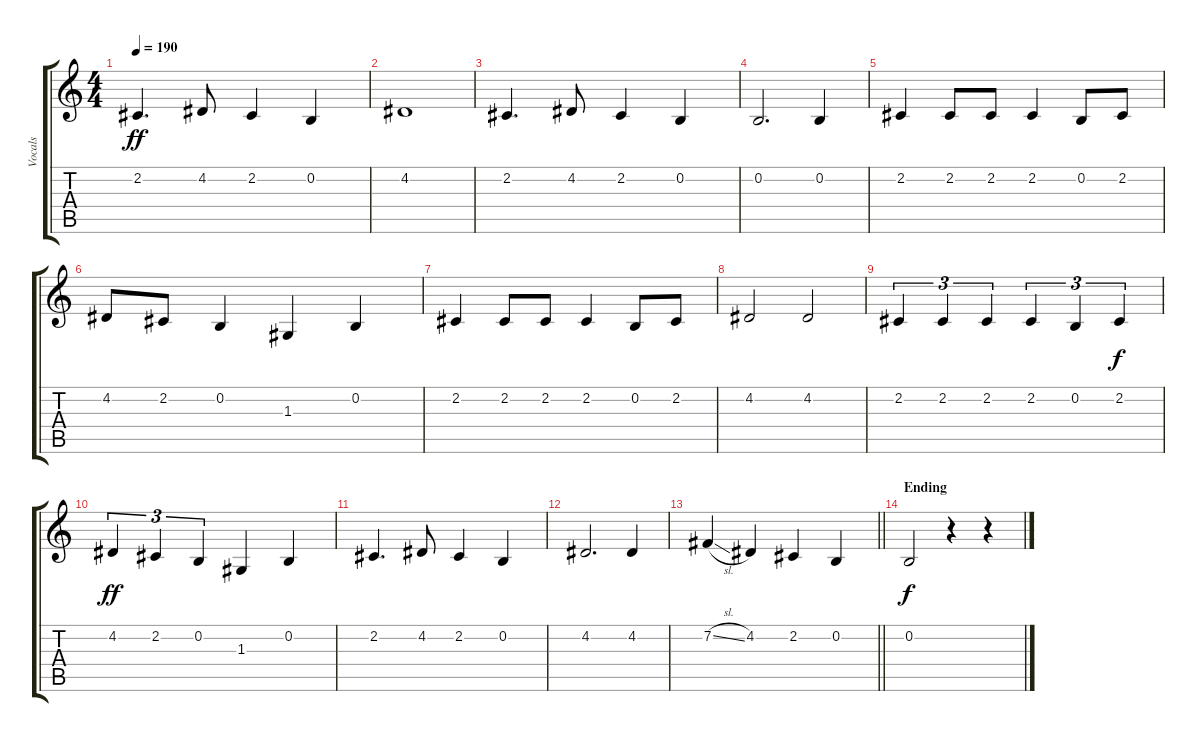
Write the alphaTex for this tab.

\track ("Vocals" "Vocals") {instrument lead1square}
\staff {score tabs}
\tuning (E4 B3 G3 D3 A2 E2) {hide}
\ts (4 4)
\tempo 190
\clef g2
\ks c
2.2.4{d dy ff} 4.2.8 2.2.4 0.2.4 |
4.2.1 |
2.2.4{d} 4.2.8 2.2.4 0.2.4 |
0.2.2{d} 0.2.4 |
2.2.4 2.2.8 2.2.8 2.2.4 0.2.8 2.2.8 |
4.2.8 2.2.8 0.2.4 1.3.4 0.2.4 |
2.2.4 2.2.8 2.2.8 2.2.4 0.2.8 2.2.8 |
4.2.2 4.2.2 |
2.2.4{tu (3 2)} 2.2.4{tu (3 2)} 2.2.4{tu (3 2)} 2.2.4{tu (3 2)} 0.2.4{tu (3 2)} 2.2.4{tu (3 2) dy f} |
4.2.4{tu (3 2) dy ff} 2.2.4{tu (3 2)} 0.2.4{tu (3 2)} 1.3.4 0.2.4 |
2.2.4{d} 4.2.8 2.2.4 0.2.4 |
4.2.2{d} 4.2.4 |
\barLineRight lightlight
7.2{sl}.4 4.2.4 2.2.4 0.2.4 |
\section ("" "Ending")
0.2.2{dy f} r.4 r.4
